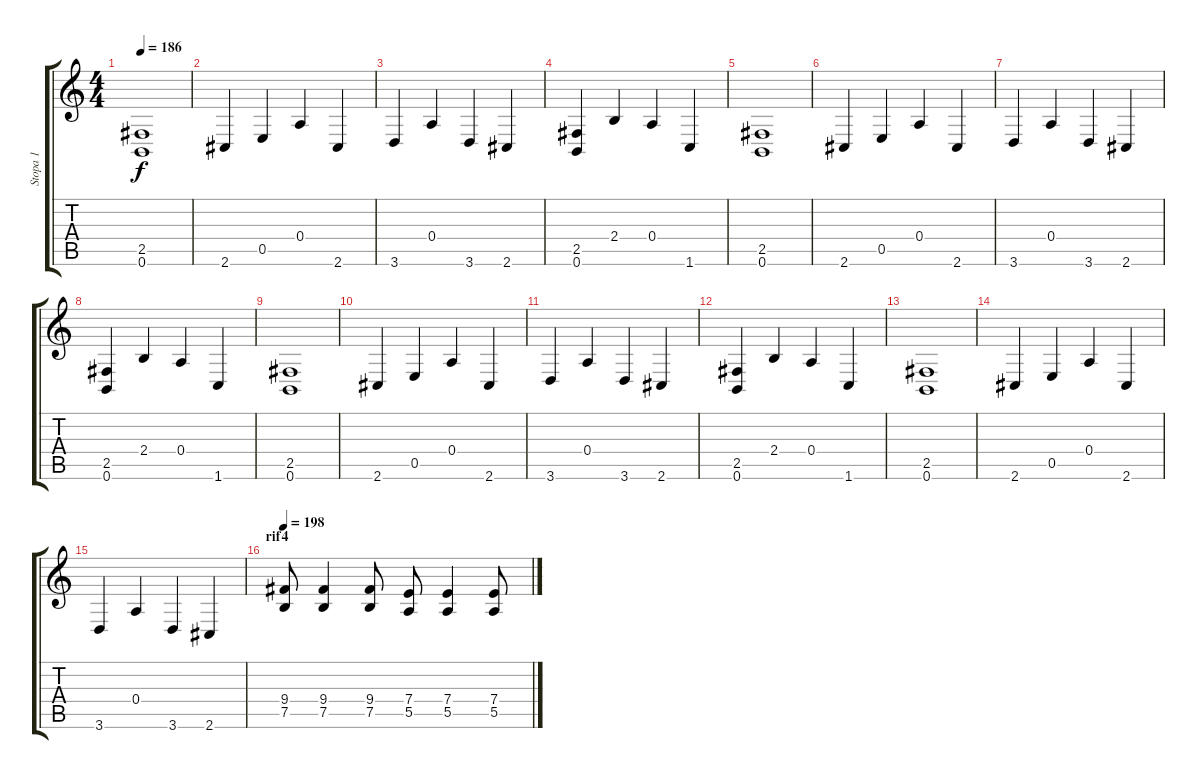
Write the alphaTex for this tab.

\track ("Stopa 1" "Stopa 1") {instrument distortionguitar}
\staff {score tabs}
\tuning (B3 Gb3 D3 A2 E2 B1) {hide}
\ts (4 4)
\tempo 186
\clef g2
\ks c
(2.5 0.6).1{dy f} |
2.6.4 0.5.4 0.4.4 2.6.4 |
3.6.4 0.4.4 3.6.4 2.6.4 |
(2.5 0.6).4 2.4.4 0.4.4 1.6.4 |
(2.5 0.6).1 |
2.6.4 0.5.4 0.4.4 2.6.4 |
3.6.4 0.4.4 3.6.4 2.6.4 |
(2.5 0.6).4 2.4.4 0.4.4 1.6.4 |
(2.5 0.6).1 |
2.6.4 0.5.4 0.4.4 2.6.4 |
3.6.4 0.4.4 3.6.4 2.6.4 |
(2.5 0.6).4 2.4.4 0.4.4 1.6.4 |
(2.5 0.6).1 |
2.6.4 0.5.4 0.4.4 2.6.4 |
3.6.4 0.4.4 3.6.4 2.6.4 |
\section ("" "rif4")
\tempo 198
(9.4 7.5).8 (9.4 7.5).4 (9.4 7.5).8 (7.4 5.5).8 (7.4 5.5).4 (7.4 5.5).8
